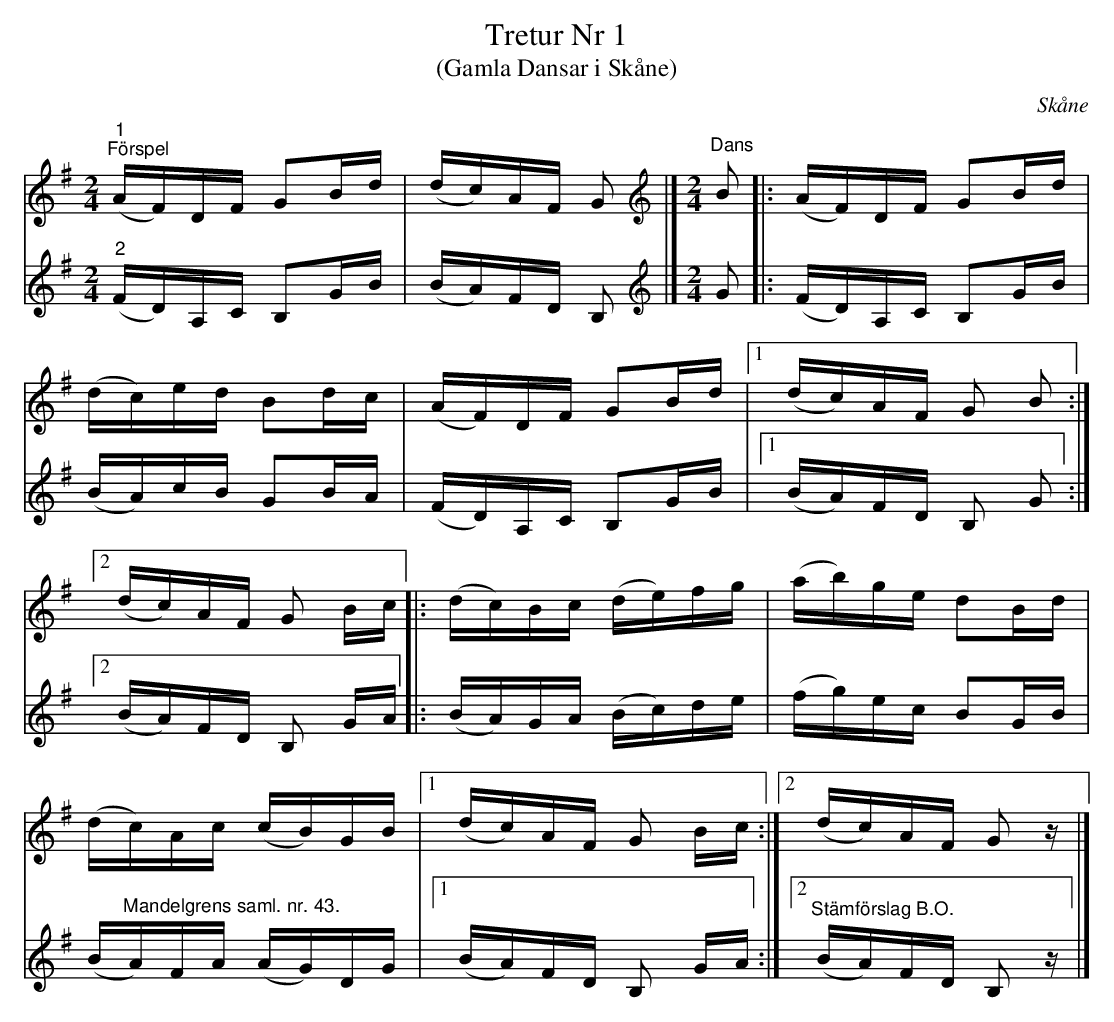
X:1
T:Tretur Nr 1
T:(Gamla Dansar i Skåne)
O:Skåne
L:1/16
M:2/4
K:G
V:1
"^1""^Förspel" (AF)DF G2Bd | (dc)AF G2 |][K:G][M:2/4][K:treble]"^Dans" B2 |: (AF)DF G2Bd |
(dc)ed B2dc | (AF)DF G2Bd |1 (dc)AF G2 B2 :|2
(dc)AF G2 Bc |: (dc)Bc (de)fg | (ab)ge d2Bd |
(dc)Ac (cB)GB |1 (dc)AF G2 Bc :|2 (dc)AF G2 z |]
V:2
"^2" (FD)A,C B,2GB | (BA)FD B,2 |][K:G][M:2/4][K:treble] G2 |: (FD)A,C B,2GB | (BA)cB G2BA |
(FD)A,C B,2GB |1 (BA)FD B,2 G2 :|2 (BA)FD B,2 GA |: (BA)GA (Bc)de | (fg)ec B2GB |
(B"^Mandelgrens saml. nr. 43."A)FA (AG)DG |1 (BA)FD B,2 GA :|2"^Stämförslag B.O." (BA)FD B,2 z |]
